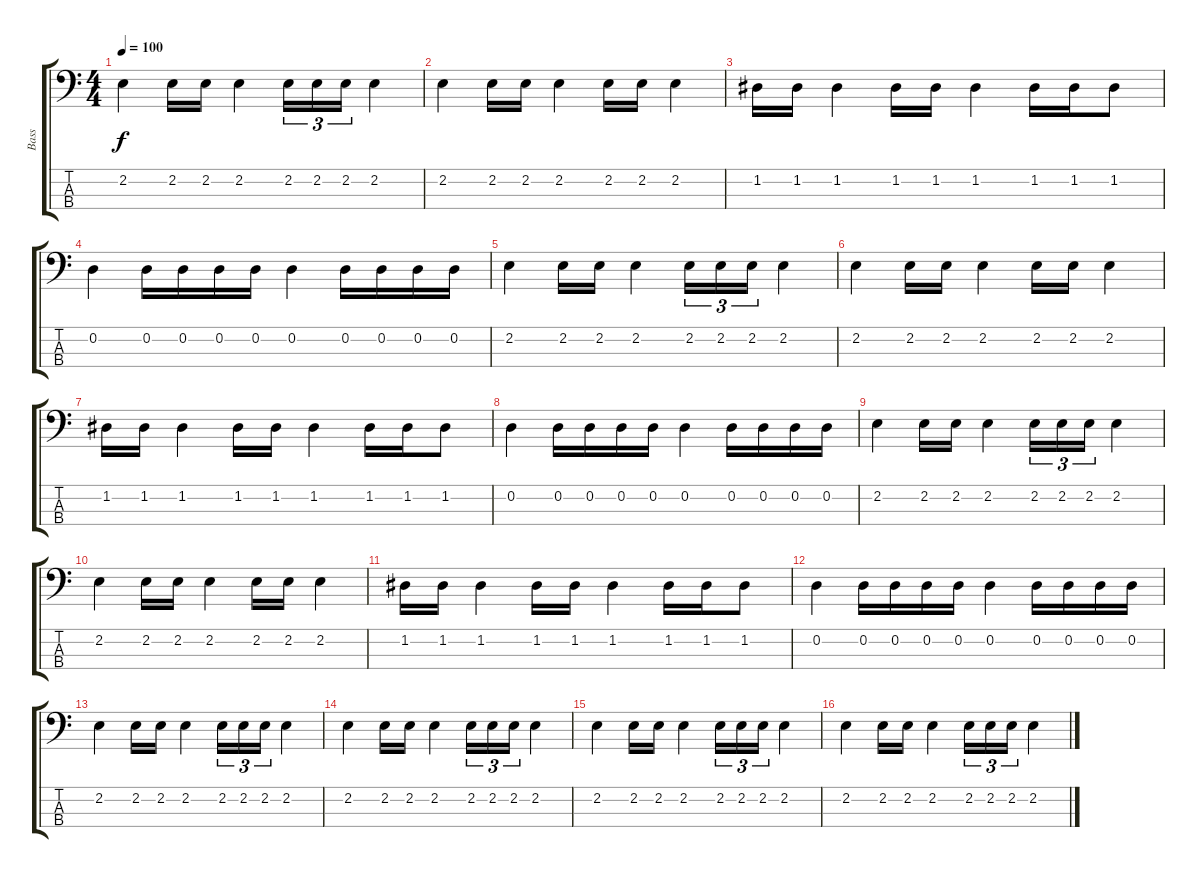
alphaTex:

\track ("Bass" "Bass") {instrument electricbassfinger}
\staff {score tabs}
\tuning (G2 D2 A1 E1) {hide}
\ts (4 4)
\tempo 100
\clef f4
\ks c
2.2.4{dy f} 2.2.16 2.2.16 2.2.4 2.2.16{tu (3 2)} 2.2.16{tu (3 2)} 2.2.16{tu (3 2)} 2.2.4 |
2.2.4 2.2.16 2.2.16 2.2.4 2.2.16 2.2.16 2.2.4 |
1.2.16 1.2.16 1.2.4 1.2.16 1.2.16 1.2.4 1.2.16 1.2.16 1.2.8 |
0.2.4 0.2.16 0.2.16 0.2.16 0.2.16 0.2.4 0.2.16 0.2.16 0.2.16 0.2.16 |
2.2.4 2.2.16 2.2.16 2.2.4 2.2.16{tu (3 2)} 2.2.16{tu (3 2)} 2.2.16{tu (3 2)} 2.2.4 |
2.2.4 2.2.16 2.2.16 2.2.4 2.2.16 2.2.16 2.2.4 |
1.2.16 1.2.16 1.2.4 1.2.16 1.2.16 1.2.4 1.2.16 1.2.16 1.2.8 |
0.2.4 0.2.16 0.2.16 0.2.16 0.2.16 0.2.4 0.2.16 0.2.16 0.2.16 0.2.16 |
2.2.4 2.2.16 2.2.16 2.2.4 2.2.16{tu (3 2)} 2.2.16{tu (3 2)} 2.2.16{tu (3 2)} 2.2.4 |
2.2.4 2.2.16 2.2.16 2.2.4 2.2.16 2.2.16 2.2.4 |
1.2.16 1.2.16 1.2.4 1.2.16 1.2.16 1.2.4 1.2.16 1.2.16 1.2.8 |
0.2.4 0.2.16 0.2.16 0.2.16 0.2.16 0.2.4 0.2.16 0.2.16 0.2.16 0.2.16 |
2.2.4 2.2.16 2.2.16 2.2.4 2.2.16{tu (3 2)} 2.2.16{tu (3 2)} 2.2.16{tu (3 2)} 2.2.4 |
2.2.4 2.2.16 2.2.16 2.2.4 2.2.16{tu (3 2)} 2.2.16{tu (3 2)} 2.2.16{tu (3 2)} 2.2.4 |
2.2.4 2.2.16 2.2.16 2.2.4 2.2.16{tu (3 2)} 2.2.16{tu (3 2)} 2.2.16{tu (3 2)} 2.2.4 |
2.2.4 2.2.16 2.2.16 2.2.4 2.2.16{tu (3 2)} 2.2.16{tu (3 2)} 2.2.16{tu (3 2)} 2.2.4
